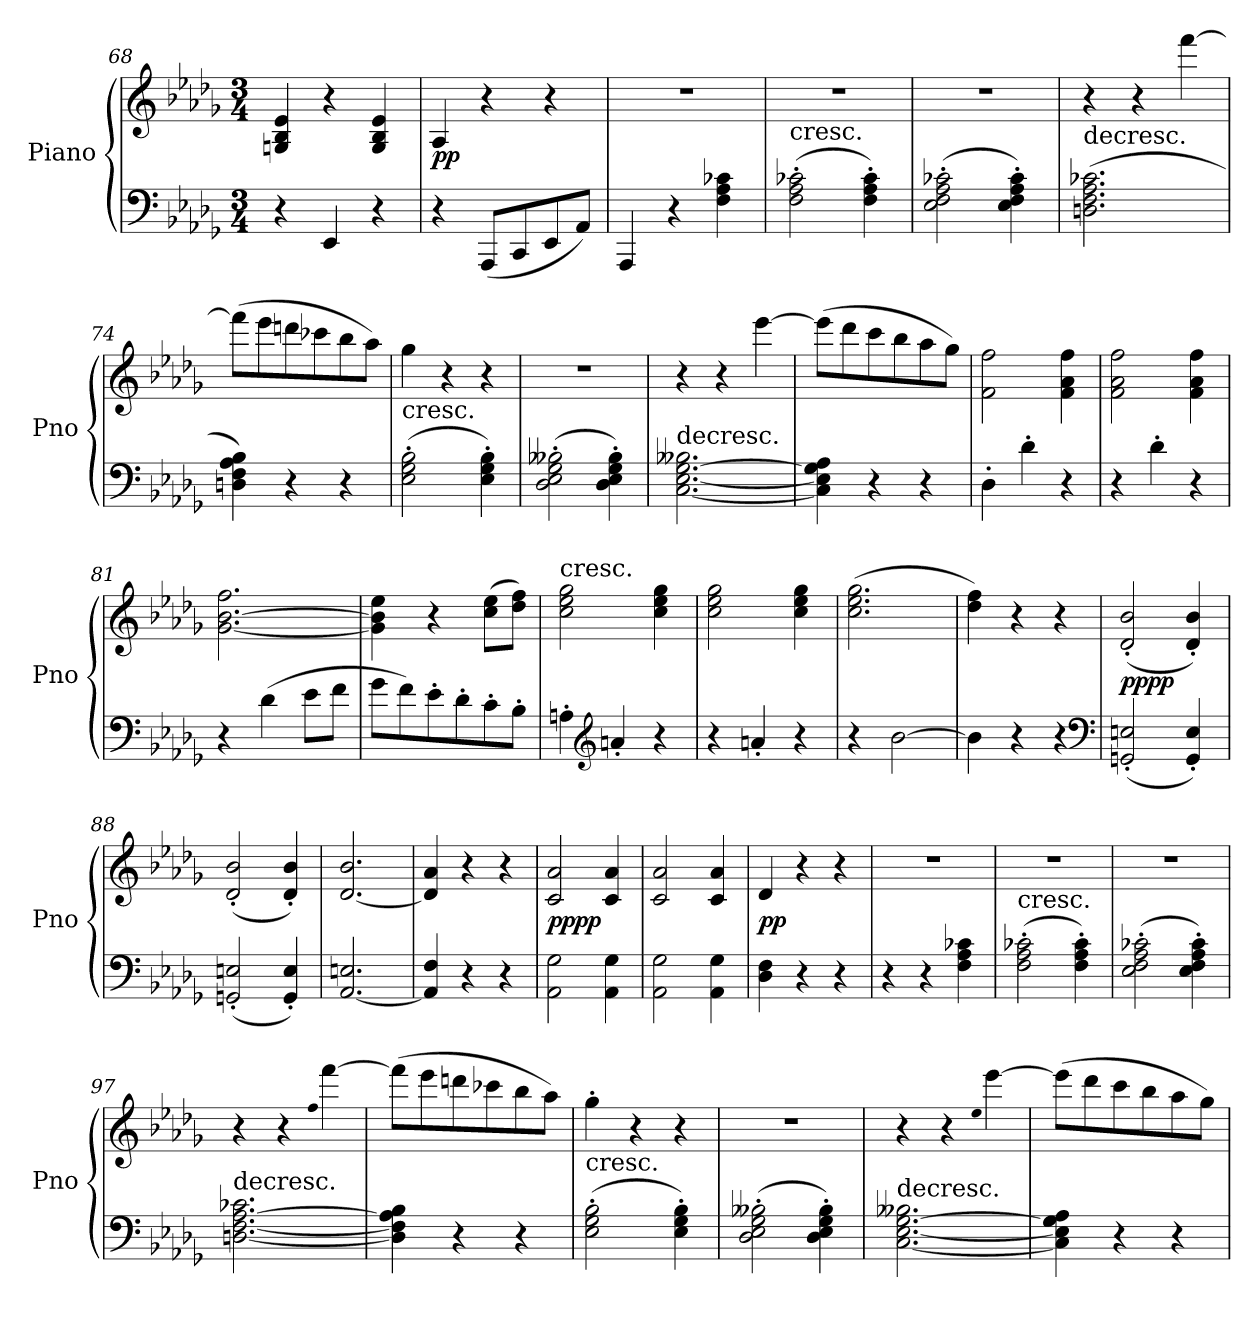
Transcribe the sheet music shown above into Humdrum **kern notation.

**kern	**kern	**dynam
*part1	*part1	*part1
*staff2	*staff1	*staff1/2
*I"Piano	*	*
*I'Pno	*	*
*clefF4	*clefG2	*
*k[b-e-a-d-g-]	*k[b-e-a-d-g-]	*
*M3/4	*M3/4	*
=68	=68	=68
4r	4Gn/ 4B-/ 4e-/	.
4EE-/	4r	.
4r	4G/ 4B-/ 4e-/	.
=69	=69	=69
4r	4A-/	pp
(8AAA-/L	4r	.
8CC/	.	.
8EE-/	4r	.
8AA-/J)	.	.
=70	=70	=70
4AAA-/	2.r	.
4r	.	.
4F\ 4A-\ 4c-X\	.	.
=71	=71	=71
!LO:TX:t=cresc.	!	!
(2F'\ 2A-'\ 2c-X'\	2.r	.
4F'\ 4A-'\ 4c-'\)	.	.
=72	=72	=72
(2E-'\ 2F'\ 2A-'\ 2c-X'\	2.r	.
4E-'\ 4F'\ 4A-'\ 4c-'\)	.	.
=73	=73	=73
!LO:TX:t=decresc.	!	!
(2.Dn\ 2.F\ 2.A-\ 2.c-X\	4r	.
.	4r	.
.	[4fff\	.
=74	=74	=74
4Dn\ 4F\ 4A-\ 4B-\)	(8fff\L]	.
.	8eee-\	.
4r	8dddn\	.
.	8ccc-X\	.
4r	8bb-\	.
.	8aa-\J)	.
=75	=75	=75
!LO:TX:t=cresc.	!	!
(2E-'\ 2G-'\ 2B-'\	4gg-\	.
.	4r	.
4E-'\ 4G-'\ 4B-'\)	4r	.
=76	=76	=76
(2D-'\ 2E-'\ 2G-'\ 2B--X'\	2.r	.
4D-'\ 4E-'\ 4G-'\ 4B--'\)	.	.
=77	=77	=77
!LO:TX:t=decresc.	!	!
[2.C\ [2.E-\ [2.G-\ 2.B--X\	4r	.
.	4r	.
.	[4eee-\	.
=78	=78	=78
4C]\ 4E-]\ 4G-]\ 4A-\	(8eee-\L]	.
.	8ddd-\	.
4r	8ccc\	.
.	8bb-\	.
4r	8aa-\	.
.	8gg-\J)	.
=79	=79	=79
4D-'\	2f\ 2ff\	.
4d-'\	.	.
4r	4f\ 4a-\ 4ff\	.
=80	=80	=80
4r	2f\ 2a-\ 2ff\	.
4d-'\	.	.
4r	4f\ 4a-\ 4ff\	.
=81	=81	=81
4r	[2.g-\ [2.b-\ 2.ff\	.
(4d-\	.	.
8e-\L	.	.
8f\J	.	.
=82	=82	=82
8g-\L	4g-]\ 4b-]\ 4ee-\	.
8f\)	.	.
8e-'\	4r	.
8d-'\	.	.
8c'\	(8cc\ 8ee-\L	.
8B-'\J	8dd-\ 8ff\J)	.
=83	=83	=83
!	!LO:TX:t=cresc.	!
4An'\	2cc\ 2ee-\ 2gg-\	.
*clefG2	*	*
4an'/	.	.
4r	4cc\ 4ee-\ 4gg-\	.
=84	=84	=84
4r	2cc\ 2ee-\ 2gg-\	.
4an'/	.	.
4r	4cc\ 4ee-\ 4gg-\	.
=85	=85	=85
4r	(2.cc\ 2.ee-\ 2.gg-\	.
[2b-\	.	.
=86	=86	=86
4b-\]	4dd-\ 4ff\)	.
4r	4r	.
4r	4r	.
*clefF4	*	*
=87	=87	=87
(2GGn'/ 2En'/	(2d-'/ 2b-'/	pp pp
4GG'/ 4E'/)	4d-'/ 4b-'/)	.
=88	=88	=88
(2GGn'/ 2En'/	(2d-'/ 2b-'/	.
4GG'/ 4E'/)	4d-'/ 4b-'/)	.
=89	=89	=89
[2.AA-/ 2.En/	[2.d-/ 2.b-/	.
=90	=90	=90
4AA-]/ 4F/	4d-]/ 4a-/	.
4r	4r	.
4r	4r	.
=91	=91	=91
2AA-\ 2G-\	2c/ 2a-/	pp pp
4AA-\ 4G-\	4c/ 4a-/	.
=92	=92	=92
2AA-\ 2G-\	2c/ 2a-/	.
4AA-\ 4G-\	4c/ 4a-/	.
=93	=93	=93
4D-\ 4F\	4d-/	pp
4r	4r	.
4r	4r	.
=94	=94	=94
4r	2.r	.
4r	.	.
4F\ 4A-\ 4c-X\	.	.
=95	=95	=95
!LO:TX:t=cresc.	!	!
(2F'\ 2A-'\ 2c-X'\	2.r	.
4F'\ 4A-'\ 4c-'\)	.	.
=96	=96	=96
(2E-'\ 2F'\ 2A-'\ 2c-X'\	2.r	.
4E-'\ 4F'\ 4A-'\ 4c-'\)	.	.
=97	=97	=97
!LO:TX:t=decresc.	!	!
[2.Dn\ [2.F\ [2.A-\ 2.c-X\	4r	.
.	4r	.
.	qff	.
.	[4fff\	.
=98	=98	=98
4D]\ 4F]\ 4A-]\ 4B-\	(8fff\L]	.
.	8eee-\	.
4r	8dddn\	.
.	8ccc-X\	.
4r	8bb-\	.
.	8aa-\J)	.
=99	=99	=99
!LO:TX:t=cresc.	!	!
(2E-'\ 2G-'\ 2B-'\	4gg-'\	.
.	4r	.
4E-'\ 4G-'\ 4B-'\)	4r	.
=100	=100	=100
(2D-'\ 2E-'\ 2G-'\ 2B--X'\	2.r	.
4D-'\ 4E-'\ 4G-'\ 4B--'\)	.	.
=101	=101	=101
!LO:TX:t=decresc.	!	!
[2.C\ [2.E-\ [2.G-\ 2.B--X\	4r	.
.	4r	.
.	qee-	.
.	[4eee-\	.
=102	=102	=102
4C]\ 4E-]\ 4G-]\ 4A-\	(8eee-\L]	.
.	8ddd-\	.
4r	8ccc\	.
.	8bb-\	.
4r	8aa-\	.
.	8gg-\J)	.
=	=	=
*-	*-	*-
